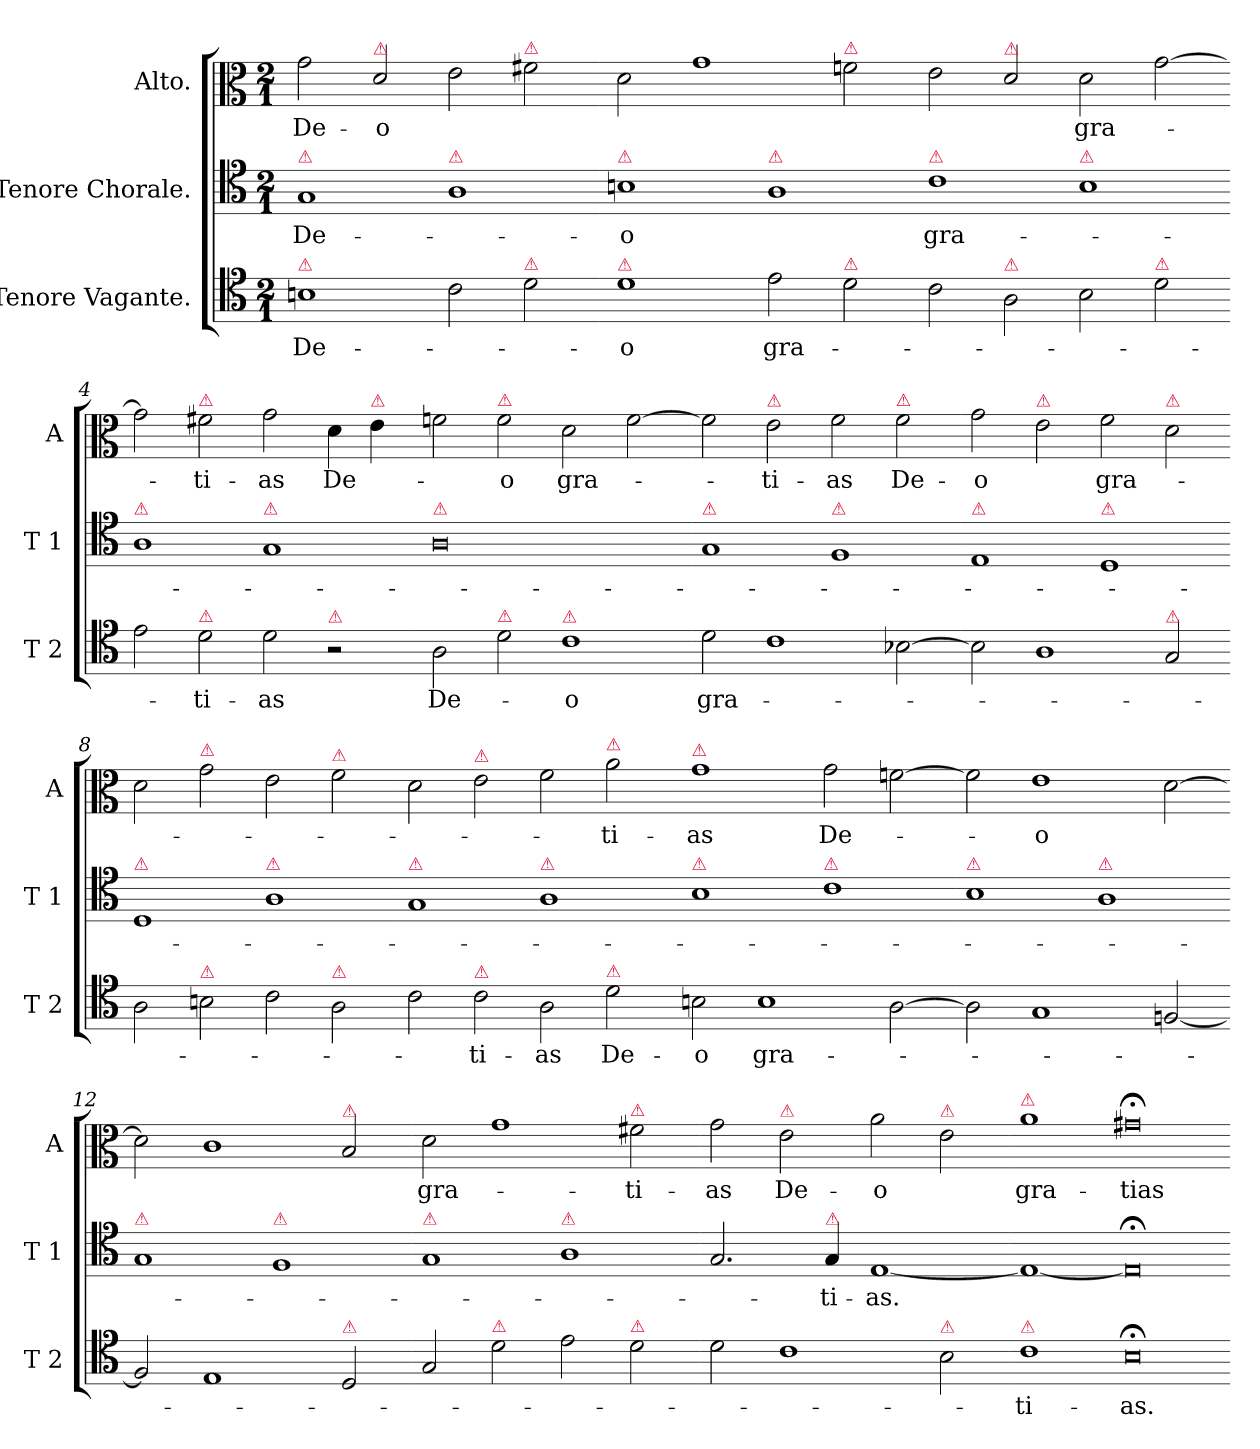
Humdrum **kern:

**kern	**text	**kern	**text	**kern	**text
*part3	*part3	*part2	*part2	*part1	*part1
*staff3	*staff3	*staff2	*staff2	*staff1	*staff1
*I"Tenore Vagante.	*	*I"Tenore Chorale.	*	*I"Alto.	*
*I'T 2	*	*I'T 1	*	*I'A	*
*clefC4	*	*clefC4	*	*clefC3	*
*k[]	*	*k[]	*	*k[]	*
*M2/1	*	*M2/1	*	*M2/1	*
=1	=1	=1	=1	=1	=1
!	!	!LO:TX:a:color=crimson:t=⚠	!	!	!
!LO:TX:a:color=crimson:t=⚠	!	!	!	!	!
1Bn	De-	1G	De-	2g\	De-
!	!	!	!	!LO:TX:a:color=crimson:t=⚠	!
.	.	.	.	2d/	-o
!	!	!LO:TX:a:color=crimson:t=⚠	!	!	!
2c\	.	1A	.	2e\	.
!	!	!	!	!LO:TX:a:color=crimson:t=⚠	!
!LO:TX:a:color=crimson:t=⚠	!	!	!	!	!
2d\	.	.	.	2f#X\	.
=2-	=2-	=2-	=2-	=2-	=2-
!	!	!LO:TX:a:color=crimson:t=⚠	!	!	!
!LO:TX:a:color=crimson:t=⚠	!	!	!	!	!
1d	-o	1Bn	-o	2d\	.
.	.	.	.	1g\	.
!	!	!LO:TX:a:color=crimson:t=⚠	!	!	!
2e\	gra-	1A	.	.	.
!	!	!	!	!LO:TX:a:color=crimson:t=⚠	!
!LO:TX:a:color=crimson:t=⚠	!	!	!	!	!
2d\	.	.	.	2fn\	.
=3-	=3-	=3-	=3-	=3-	=3-
!	!	!LO:TX:a:color=crimson:t=⚠	!	!	!
2c\	.	1c	gra-	2e\	.
!	!	!	!	!LO:TX:a:color=crimson:t=⚠	!
!LO:TX:a:color=crimson:t=⚠	!	!	!	!	!
2A\	.	.	.	2d/	.
!	!	!LO:TX:a:color=crimson:t=⚠	!	!	!
2B\	.	1B	.	2d\	gra-
!LO:TX:a:color=crimson:t=⚠	!	!	!	!	!
2d\	.	.	.	[2g\	.
=4-	=4-	=4-	=4-	=4-	=4-
!	!	!LO:TX:a:color=crimson:t=⚠	!	!	!
2e\	.	1A	.	2g\]	.
!	!	!	!	!LO:TX:a:color=crimson:t=⚠	!
!LO:TX:a:color=crimson:t=⚠	!	!	!	!	!
2d\	-ti-	.	.	2f#X\	-ti-
!	!	!LO:TX:a:color=crimson:t=⚠	!	!	!
2d\	-as	1G	.	2g\	-as
!LO:TX:a:color=crimson:t=⚠	!	!	!	!	!
2r	.	.	.	4d\	De-
!	!	!	!	!LO:TX:a:color=crimson:t=⚠	!
.	.	.	.	4e\	.
=5-	=5-	=5-	=5-	=5-	=5-
!	!	!LO:TX:a:color=crimson:t=⚠	!	!	!
2A\	De-	0A	.	2fn\	.
!	!	!	!	!LO:TX:a:color=crimson:t=⚠	!
!LO:TX:a:color=crimson:t=⚠	!	!	!	!	!
2d\	.	.	.	2f\	-o
!LO:TX:a:color=crimson:t=⚠	!	!	!	!	!
1c	-o	.	.	2d\	gra-
.	.	.	.	[2f\	.
=6-	=6-	=6-	=6-	=6-	=6-
!	!	!LO:TX:a:color=crimson:t=⚠	!	!	!
2d\	gra-	1G	.	2f\]	.
!	!	!	!	!LO:TX:a:color=crimson:t=⚠	!
1c\	.	.	.	2e\	-ti-
!	!	!LO:TX:a:color=crimson:t=⚠	!	!	!
.	.	1F	.	2f\	-as
!	!	!	!	!LO:TX:a:color=crimson:t=⚠	!
[2B-X\	.	.	.	2f\	De-
=7-	=7-	=7-	=7-	=7-	=7-
!	!	!LO:TX:a:color=crimson:t=⚠	!	!	!
2B-\]	.	1E	.	2g\	-o
!	!	!	!	!LO:TX:a:color=crimson:t=⚠	!
1A\	.	.	.	2e\	.
!	!	!LO:TX:a:color=crimson:t=⚠	!	!	!
.	.	1D	.	2f\	gra-
!	!	!	!	!LO:TX:a:color=crimson:t=⚠	!
!LO:TX:a:color=crimson:t=⚠	!	!	!	!	!
2G/	.	.	.	2d\	.
=8-	=8-	=8-	=8-	=8-	=8-
!	!	!LO:TX:a:color=crimson:t=⚠	!	!	!
2A\	.	1D	.	2d\	.
!	!	!	!	!LO:TX:a:color=crimson:t=⚠	!
!LO:TX:a:color=crimson:t=⚠	!	!	!	!	!
2Bn\	.	.	.	2g\	.
!	!	!LO:TX:a:color=crimson:t=⚠	!	!	!
2c\	.	1A	.	2e\	.
!	!	!	!	!LO:TX:a:color=crimson:t=⚠	!
!LO:TX:a:color=crimson:t=⚠	!	!	!	!	!
2A\	.	.	.	2f\	.
=9-	=9-	=9-	=9-	=9-	=9-
!	!	!LO:TX:a:color=crimson:t=⚠	!	!	!
2c\	.	1G	.	2d\	.
!	!	!	!	!LO:TX:a:color=crimson:t=⚠	!
!LO:TX:a:color=crimson:t=⚠	!	!	!	!	!
2c\	-ti-	.	.	2e\	.
!	!	!LO:TX:a:color=crimson:t=⚠	!	!	!
2A\	-as	1A	.	2f\	.
!	!	!	!	!LO:TX:a:color=crimson:t=⚠	!
!LO:TX:a:color=crimson:t=⚠	!	!	!	!	!
2d\	De-	.	.	2a\	-ti-
=10-	=10-	=10-	=10-	=10-	=10-
!	!	!	!	!LO:TX:a:color=crimson:t=⚠	!
!	!	!LO:TX:a:color=crimson:t=⚠	!	!	!
2Bn\	-o	1B	.	1g	-as
1B\	gra-	.	.	.	.
!	!	!LO:TX:a:color=crimson:t=⚠	!	!	!
.	.	1c	.	2g\	De-
[2A\	.	.	.	[2fn\	.
=11-	=11-	=11-	=11-	=11-	=11-
!	!	!LO:TX:a:color=crimson:t=⚠	!	!	!
2A\]	.	1B	.	2f\]	.
1G/	.	.	.	1e\	-o
!	!	!LO:TX:a:color=crimson:t=⚠	!	!	!
.	.	1A	.	.	.
[2Fn/	.	.	.	[2d\	.
=12-	=12-	=12-	=12-	=12-	=12-
!	!	!LO:TX:a:color=crimson:t=⚠	!	!	!
2F/]	.	1G	.	2d\]	.
1E/	.	.	.	1c\	.
!	!	!LO:TX:a:color=crimson:t=⚠	!	!	!
.	.	1F	.	.	.
!	!	!	!	!LO:TX:a:color=crimson:t=⚠	!
!LO:TX:a:color=crimson:t=⚠	!	!	!	!	!
2D/	.	.	.	2B/	.
=13-	=13-	=13-	=13-	=13-	=13-
!	!	!LO:TX:a:color=crimson:t=⚠	!	!	!
2G/	.	1G	.	2d\	gra-
!LO:TX:a:color=crimson:t=⚠	!	!	!	!	!
2d\	.	.	.	1g\	.
!	!	!LO:TX:a:color=crimson:t=⚠	!	!	!
2e\	.	1A	.	.	.
!	!	!	!	!LO:TX:a:color=crimson:t=⚠	!
!LO:TX:a:color=crimson:t=⚠	!	!	!	!	!
2d\	.	.	.	2f#X\	-ti-
=14-	=14-	=14-	=14-	=14-	=14-
2d\	.	2.G/	.	2g\	-as
!	!	!	!	!LO:TX:a:color=crimson:t=⚠	!
1c\	.	.	.	2e\	De-
!	!	!LO:TX:a:color=crimson:t=⚠	!	!	!
.	.	4G/	-ti-	.	.
.	.	[1E	-as.	2a\	-o
!	!	!	!	!LO:TX:a:color=crimson:t=⚠	!
!LO:TX:a:color=crimson:t=⚠	!	!	!	!	!
2B\	.	.	.	2e\	.
=15-	=15-	=15-	=15-	=15-	=15-
!	!	!	!	!LO:TX:a:color=crimson:t=⚠	!
!LO:TX:a:color=crimson:t=⚠	!	!	!	!	!
1c	-ti-	1E_	.	1a	gra-
!LO:N:vis=0	!	!LO:N:vis=0	!	!LO:N:vis=0	!
1B;<	-as.	1E;<]	.	1g#X;	-tias
=-	=-	=-	=-	=-	=-
*-	*-	*-	*-	*-	*-
